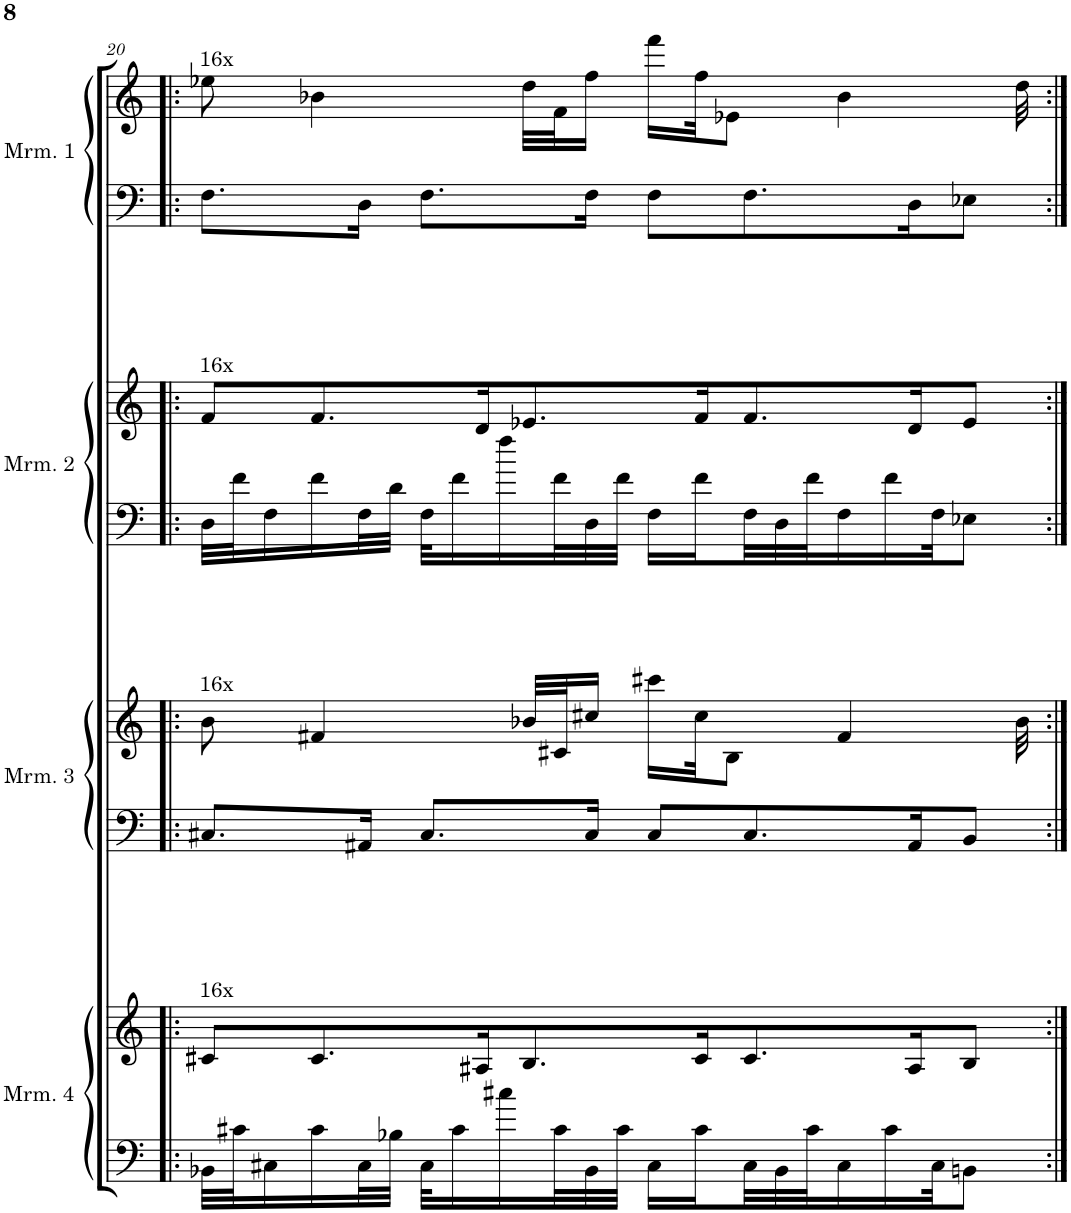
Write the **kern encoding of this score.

**kern	**kern	**kern	**kern	**kern	**kern	**kern	**kern
*part8	*part7	*part6	*part5	*part4	*part3	*part2	*part1
*staff8	*staff7	*staff6	*staff5	*staff4	*staff3	*staff2	*staff1
*I"Marimba 4	*I"Marimba 4	*I"Marimba 3	*I"Marimba 3	*I"Marimba 2	*I"Marimba 2	*I"Marimba 1	*I"Marimba 1
*I'Mrm. 4	*I'Mrm. 4	*I'Mrm. 3	*I'Mrm. 3	*I'Mrm. 2	*I'Mrm. 2	*I'Mrm. 1	*I'Mrm. 1
!!LO:PB:g=z
*clefF4	*clefG2	*clefF4	*clefG2	*clefF4	*clefG2	*clefF4	*clefG2
*k[]	*k[]	*k[]	*k[]	*k[]	*k[]	*k[]	*k[]
*M4/4	*M4/4	*M4/4	*M4/4	*M4/4	*M4/4	*M4/4	*M4/4
=20!|:	=20!|:	=20!|:	=20!|:	=20!|:	=20!|:	=20!|:	=20!|:
!	!	!	!	!	!	!	!LO:TX:a:t=16x
!	!	!	!	!	!LO:TX:a:t=16x	!	!
!	!	!	!LO:TX:a:t=16x	!	!	!	!
!	!LO:TX:a:t=16x	!	!	!	!	!	!
32BB-X\LLL	8c#X/L	8.C#X/L	8b\	32D\LLL	8f/L	8.F\L	8ee-X\
32c#X\J	.	.	.	32f\J	.	.	.
16C#X\	.	.	.	16F\	.	.	.
16c#\	8.c#/	.	4f#X/	16f\	8.f/	.	4b-X\
32C#\L	.	16AA#X/Jk	.	32F\L	.	16D\Jk	.
32B-X\JJJ	.	.	.	32d\JJJ	.	.	.
32C#\KLL	.	8.C#/L	.	32F\KLL	.	8.F\L	.
16c#\	.	.	.	16f\	.	.	.
.	16A#X/K	.	.	.	16d/K	.	.
16cc#X\	.	.	.	16ff\	.	.	.
.	8.B/	.	32b-X/LLL	.	8.e-X/	.	32dd\LLL
32c#\L	.	.	32c#X/J	32f\L	.	.	32f\J
32BB-\	.	16C#/Jk	16cc#X/JJ	32D\	.	16F\Jk	16ff\JJ
32c#\JJJ	.	.	.	32f\JJJ	.	.	.
16C#\LL	.	8C#/L	16ccc#X\LL	16F\LL	.	8F\L	16fff\LL
16c#\	16c#/K	.	32cc#\JK	16f\	16f/K	.	32ff\JK
.	.	.	8B\J	.	.	.	8e-X\J
32C#\L	8.c#/	8.C#/	.	32F\L	8.f/	8.F\	.
32BB-\	.	.	.	32D\	.	.	.
32c#\J	.	.	.	32f\J	.	.	.
16C#\	.	.	4f#/	16F\	.	.	4b-\
16c#\	.	.	.	16f\	.	.	.
.	16A#/K	16AA#/K	.	.	16d/K	16D\K	.
32C#\JK	.	.	.	32F\JK	.	.	.
8BBn\J	8B/J	8BB/J	.	8E-X\J	8e-/J	8E-X\J	.
.	.	.	32b-\	.	.	.	32dd\
=:|!	=:|!	=:|!	=:|!	=:|!	=:|!	=:|!	=:|!
*-	*-	*-	*-	*-	*-	*-	*-
